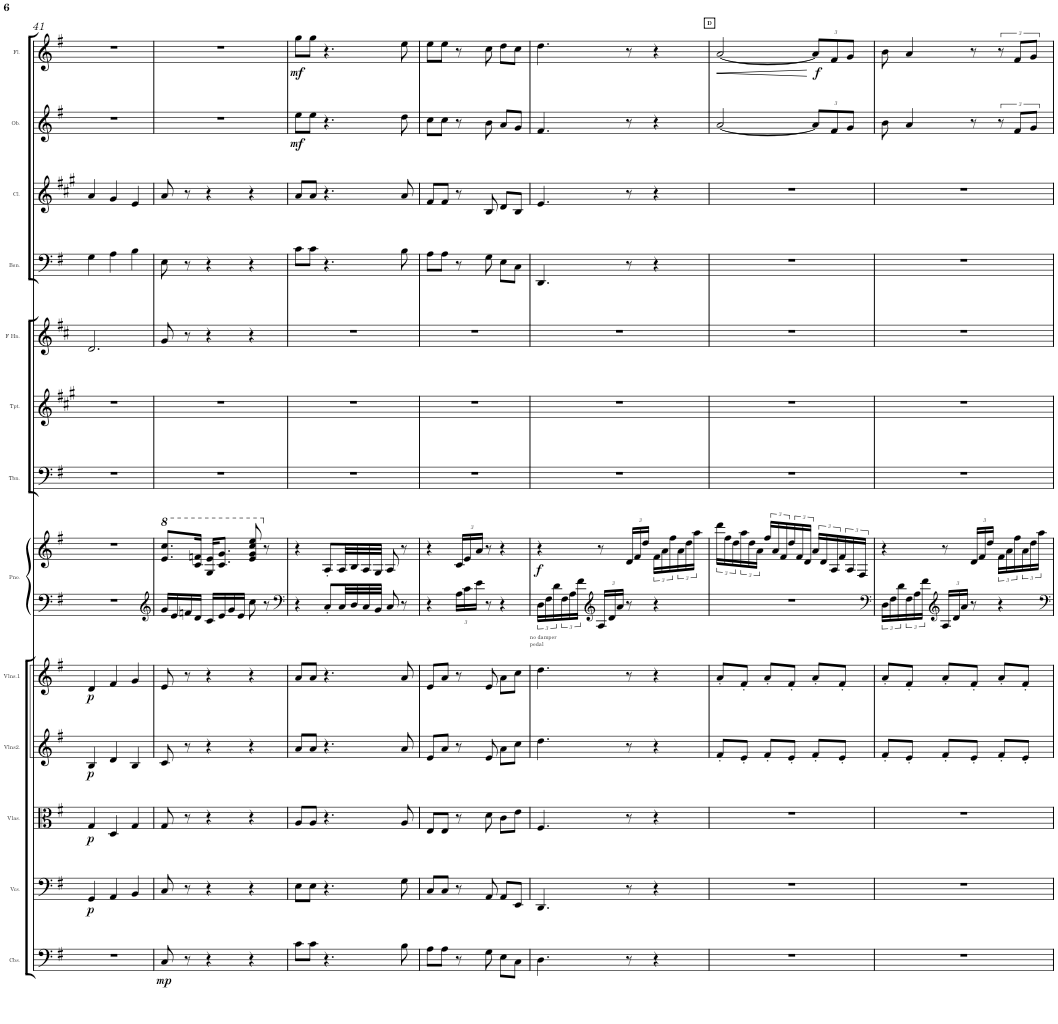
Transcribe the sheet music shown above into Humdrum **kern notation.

**kern	**dynam	**kern	**dynam	**kern	**dynam	**kern	**dynam	**kern	**dynam	**kern	**kern	**dynam	**kern	**kern	**kern	**kern	**kern	**kern	**dynam	**kern	**dynam
*part13	*part13	*part12	*part12	*part11	*part11	*part10	*part10	*part9	*part9	*part8	*part8	*part8	*part7	*part6	*part5	*part4	*part3	*part2	*part2	*part1	*part1
*staff14	*staff14	*staff13	*staff13	*staff12	*staff12	*staff11	*staff11	*staff10	*staff10	*staff9	*staff8	*staff8/9	*staff7	*staff6	*staff5	*staff4	*staff3	*staff2	*staff2	*staff1	*staff1
*I"Contrabass Section	*	*I"Violoncello Section	*	*I"Viola Section	*	*I"Violin Section2	*	*I"Violin Section1	*	*I"Grand Piano	*	*	*I"Trombone	*I"Trumpet	*I"French Horn	*I"Bassoon	*I"Clarinet	*I"Oboe	*	*I"Flute	*
*I'Cbs.	*	*I'Vcs.	*	*I'Vlas.	*	*I'Vlns2.	*	*I'Vlns.1	*	*I'Pno.	*	*	*I'Tbn.	*I'Tpt.	*I'F Hn.	*I'Bsn.	*I'Cl.	*I'Ob.	*	*I'Fl.	*
!!LO:PB:g=z
*clefF4	*	*clefF4	*	*clefC3	*	*clefG2	*	*clefG2	*	*clefF4	*clefG2	*	*clefF4	*clefG2	*clefG2	*clefF4	*clefG2	*clefG2	*	*clefG2	*
*Trd7c12	*	*	*	*	*	*	*	*	*	*	*	*	*	*Trd1c2	*Trd4c7	*	*Trd1c2	*	*	*	*
*k[f#]	*	*k[f#]	*	*k[f#]	*	*k[f#]	*	*k[f#]	*	*k[f#]	*k[f#]	*	*k[f#]	*k[f#c#g#]	*k[f#c#]	*k[f#]	*k[f#c#g#]	*k[f#]	*	*k[f#]	*
*G:	*	*G:	*	*G:	*	*G:	*	*G:	*	*G:	*G:	*	*G:	*A:	*D:	*G:	*A:	*G:	*	*G:	*
*M3/4	*	*M3/4	*	*M3/4	*	*M3/4	*	*M3/4	*	*M3/4	*M3/4	*	*M3/4	*M3/4	*M3/4	*M3/4	*M3/4	*M3/4	*	*M3/4	*
=41	=41	=41	=41	=41	=41	=41	=41	=41	=41	=41	=41	=41	=41	=41	=41	=41	=41	=41	=41	=41	=41
!	!	!	!LO:DY:b	!	!LO:DY:b	!	!LO:DY:b	!	!LO:DY:b	!	!	!	!	!	!	!	!	!	!	!	!
2.r	.	4GG/	p	4G/	p	4B/	p	4d/	p	2.r	2.r	.	2.r	2.r	2.d/	4G\	4a/	2.r	.	2.r	.
.	.	4AA/	.	4D/	.	4d/	.	4f#/	.	.	.	.	.	.	.	4A\	4g#/	.	.	.	.
.	.	4BB/	.	4G/	.	4B/	.	4g/	.	.	.	.	.	.	.	4B\	4e/	.	.	.	.
=42	=42	=42	=42	=42	=42	=42	=42	=42	=42	=42	=42	=42	=42	=42	=42	=42	=42	=42	=42	=42	=42
*	*	*	*	*	*	*	*	*	*	*clefG2	*	*	*	*	*	*	*	*	*	*	*
*	*	*	*	*	*	*	*	*	*	*	*8va	*	*	*	*	*	*	*	*	*	*
!	!LO:DY:b	!	!	!	!	!	!	!	!	!	!	!	!	!	!	!	!	!	!	!	!
8C/	mp	8C/	.	8G/	.	8c/	.	8e/	.	16g/LL	8.ee/ 8.ccc/L	.	2.r	2.r	8g/	8E\	8a/	2.r	.	2.r	.
.	.	.	.	.	.	.	.	.	.	16e/	.	.	.	.	.	.	.	.	.	.	.
8r	.	8r	.	8r	.	8r	.	8r	.	16fn/	.	.	.	.	8r	8r	8r	.	.	.	.
.	.	.	.	.	.	.	.	.	.	16d/JJ	16cc/ 16ffn/Jk	.	.	.	.	.	.	.	.	.	.
4r	.	4r	.	4r	.	4r	.	4r	.	16c/LL	16g/ 16ee/KL	.	.	.	4r	4r	4r	.	.	.	.
.	.	.	.	.	.	.	.	.	.	16e/	8.cc/ 8.gg/J	.	.	.	.	.	.	.	.	.	.
.	.	.	.	.	.	.	.	.	.	16g/	.	.	.	.	.	.	.	.	.	.	.
.	.	.	.	.	.	.	.	.	.	16e/JJ	.	.	.	.	.	.	.	.	.	.	.
4r	.	4r	.	4r	.	4r	.	4r	.	8cc\	8ee/ 8gg/ 8ccc/ 8eee/	.	.	.	4r	4r	4r	.	.	.	.
*	*	*	*	*	*	*	*	*	*	*	*X8va	*	*	*	*	*	*	*	*	*	*
.	.	.	.	.	.	.	.	.	.	8r	8r	.	.	.	.	.	.	.	.	.	.
=43	=43	=43	=43	=43	=43	=43	=43	=43	=43	=43	=43	=43	=43	=43	=43	=43	=43	=43	=43	=43	=43
*	*	*	*	*	*	*	*	*	*	*clefF4	*	*	*	*	*	*	*	*	*	*	*
!	!	!	!	!	!	!	!	!	!	!	!	!	!	!	!	!	!	!	!LO:DY:b	!	!LO:DY:b
8c\L	.	8E\L	.	8A/L	.	8a/L	.	8a/L	.	4r	4r	.	2.r	2.r	2.r	8c\L	8a/L	8ee\L	mf	8gg\L	mf
8c\J	.	8E\J	.	8A/J	.	8a/J	.	8a/J	.	.	.	.	.	.	.	8c\J	8a/J	8ee\J	.	8gg\J	.
4.r	.	4.r	.	4.r	.	4.r	.	4.r	.	8C'/L	8A'/L	.	.	.	.	4.r	4.r	4.r	.	4.r	.
.	.	.	.	.	.	.	.	.	.	32C/LL	32A/LL	.	.	.	.	.	.	.	.	.	.
.	.	.	.	.	.	.	.	.	.	32D/	32B/	.	.	.	.	.	.	.	.	.	.
.	.	.	.	.	.	.	.	.	.	32C/	32A/	.	.	.	.	.	.	.	.	.	.
.	.	.	.	.	.	.	.	.	.	32BB/JJJ	32G/JJJ	.	.	.	.	.	.	.	.	.	.
.	.	.	.	.	.	.	.	.	.	8C/	8A/	.	.	.	.	.	.	.	.	.	.
8B\	.	8G\	.	8A/	.	8a/	.	8a/	.	8r	8r	.	.	.	.	8B\	8a/	8dd\	.	8ee\	.
=44	=44	=44	=44	=44	=44	=44	=44	=44	=44	=44	=44	=44	=44	=44	=44	=44	=44	=44	=44	=44	=44
8A\L	.	8C/L	.	8E/L	.	8e/L	.	8e/L	.	4r	4r	.	2.r	2.r	2.r	8A\L	8f#/L	8cc\L	.	8ee\L	.
8A\J	.	8C/J	.	8E/J	.	8a/J	.	8a/J	.	.	.	.	.	.	.	8A\J	8f#/J	8cc\J	.	8ee\J	.
*	*	*	*	*	*	*	*	*	*	*Xbrackettup	*Xbrackettup	*	*	*	*	*	*	*	*	*	*
8r	.	8r	.	8r	.	8r	.	8r	.	24A\LL	24c/LL	.	.	.	.	8r	8r	8r	.	8r	.
.	.	.	.	.	.	.	.	.	.	24c\	24e/	.	.	.	.	.	.	.	.	.	.
.	.	.	.	.	.	.	.	.	.	24e\JJ	24a/JJ	.	.	.	.	.	.	.	.	.	.
8G\	.	8AA/	.	8d\	.	8e/	.	8e/	.	8r	8r	.	.	.	.	8G\	8B/	8b\	.	8cc\	.
8E\L	.	8AA/L	.	8c\L	.	8a\L	.	8a\L	.	4r	4r	.	.	.	.	8E\L	8d/L	8a/L	.	8dd\L	.
8C\J	.	8EE/J	.	8e\J	.	8cc\J	.	8cc\J	.	.	.	.	.	.	.	8C\J	8B/J	8g/J	.	8cc\J	.
=45	=45	=45	=45	=45	=45	=45	=45	=45	=45	=45	=45	=45	=45	=45	=45	=45	=45	=45	=45	=45	=45
*	*	*	*	*	*	*	*	*	*	*brackettup	*	*	*	*	*	*	*	*	*	*	*
!	!	!	!	!	!	!	!	!	!	!LO:TX:b:t=no damper	!	!	!	!	!	!	!	!	!	!	!
!	!	!	!	!	!	!	!	!	!	!LO:TX:b:t=pedal	!	!	!	!	!	!	!	!	!	!	!
!	!	!	!	!	!	!	!	!	!	!	!	!LO:DY:b	!	!	!	!	!	!	!	!	!
4.D\	.	4.DD/	.	4.F#/	.	4.dd\	.	4.dd\	.	24D\LL	4r	f	2.r	2.r	2.r	4.DD/	4.e/	4.f#/	.	4.dd\	.
.	.	.	.	.	.	.	.	.	.	24F#\	.	.	.	.	.	.	.	.	.	.	.
.	.	.	.	.	.	.	.	.	.	24d\	.	.	.	.	.	.	.	.	.	.	.
.	.	.	.	.	.	.	.	.	.	24F#\	.	.	.	.	.	.	.	.	.	.	.
.	.	.	.	.	.	.	.	.	.	24A\	.	.	.	.	.	.	.	.	.	.	.
.	.	.	.	.	.	.	.	.	.	24f#\JJ	.	.	.	.	.	.	.	.	.	.	.
*	*	*	*	*	*	*	*	*	*	*clefG2	*	*	*	*	*	*	*	*	*	*	*
*	*	*	*	*	*	*	*	*	*	*Xbrackettup	*	*	*	*	*	*	*	*	*	*	*
.	.	.	.	.	.	.	.	.	.	24A/LL	8r	.	.	.	.	.	.	.	.	.	.
.	.	.	.	.	.	.	.	.	.	24d/	.	.	.	.	.	.	.	.	.	.	.
.	.	.	.	.	.	.	.	.	.	24a/JJ	.	.	.	.	.	.	.	.	.	.	.
8r	.	8r	.	8r	.	8r	.	8r	.	8r	24d/LL	.	.	.	.	8r	8r	8r	.	8r	.
.	.	.	.	.	.	.	.	.	.	.	24f#/	.	.	.	.	.	.	.	.	.	.
.	.	.	.	.	.	.	.	.	.	.	24dd/JJ	.	.	.	.	.	.	.	.	.	.
*	*	*	*	*	*	*	*	*	*	*	*brackettup	*	*	*	*	*	*	*	*	*	*
4r	.	4r	.	4r	.	4r	.	4r	.	4r	24f#\LL	.	.	.	.	4r	4r	4r	.	4r	.
.	.	.	.	.	.	.	.	.	.	.	24a\	.	.	.	.	.	.	.	.	.	.
.	.	.	.	.	.	.	.	.	.	.	24ff#\	.	.	.	.	.	.	.	.	.	.
.	.	.	.	.	.	.	.	.	.	.	24a\	.	.	.	.	.	.	.	.	.	.
.	.	.	.	.	.	.	.	.	.	.	24dd\	.	.	.	.	.	.	.	.	.	.
.	.	.	.	.	.	.	.	.	.	.	24aa\JJ	.	.	.	.	.	.	.	.	.	.
!!LO:REH:place=s1:a:B:cj:t=D
=46	=46	=46	=46	=46	=46	=46	=46	=46	=46	=46	=46	=46	=46	=46	=46	=46	=46	=46	=46	=46	=46
!	!	!	!	!	!	!	!	!	!	!	!	!	!	!	!	!	!	!	!	!	!LO:HP:b
*	*	*	*	*	*	*	*	*	*	*	*	*	*	*	*	*	*	*	*	*^	*
2.r	.	2.r	.	2.r	.	8f#'/L	.	8a'/L	.	2.r	24ddd\LL	.	2.r	2.r	2.r	2.r	2.r	[2a/	.	[2a/	3ryy	<
.	.	.	.	.	.	.	.	.	.	.	24ff#\	.	.	.	.	.	.	.	.	.	.	.
.	.	.	.	.	.	.	.	.	.	.	24dd\	.	.	.	.	.	.	.	.	.	.	.
.	.	.	.	.	.	8e'/J	.	8f#'/J	.	.	24aa\	.	.	.	.	.	.	.	.	.	.	.
.	.	.	.	.	.	.	.	.	.	.	24dd\	.	.	.	.	.	.	.	.	.	.	.
.	.	.	.	.	.	.	.	.	.	.	24a\JJ	.	.	.	.	.	.	.	.	.	.	.
.	.	.	.	.	.	8f#'/L	.	8a'/L	.	.	24ff#/LL	.	.	.	.	.	.	.	.	.	.	.
.	.	.	.	.	.	.	.	.	.	.	24a/	.	.	.	.	.	.	.	.	.	.	.
.	.	.	.	.	.	.	.	.	.	.	24f#/	.	.	.	.	.	.	.	.	.	6ryy	.
.	.	.	.	.	.	8e'/J	.	8f#'/J	.	.	24dd/	.	.	.	.	.	.	.	.	.	.	.
.	.	.	.	.	.	.	.	.	.	.	24f#/	.	.	.	.	.	.	.	.	.	.	.
.	.	.	.	.	.	.	.	.	.	.	24d/JJ	.	.	.	.	.	.	.	.	.	.	.
*	*	*	*	*	*	*	*	*	*	*	*	*	*	*	*	*	*	*Xbrackettup	*	*Xbrackettup	*	*
.	.	.	.	.	.	8f#'/L	.	8a'/L	.	.	24a/LL	.	.	.	.	.	.	12a/L]	.	12a/L]	48ryy	[
!	!	!	!	!	!	!	!	!	!	!	!	!	!	!	!	!	!	!	!	!	!	!LO:DY:b
.	.	.	.	.	.	.	.	.	.	.	.	.	.	.	.	.	.	.	.	.	6ryy	f
.	.	.	.	.	.	.	.	.	.	.	24d/	.	.	.	.	.	.	.	.	.	.	.
.	.	.	.	.	.	.	.	.	.	.	24A/	.	.	.	.	.	.	12f#/	.	12f#/	.	.
.	.	.	.	.	.	8e'/J	.	8f#'/J	.	.	24f#/	.	.	.	.	.	.	.	.	.	.	.
.	.	.	.	.	.	.	.	.	.	.	24A/	.	.	.	.	.	.	12g/J	.	12g/J	.	.
.	.	.	.	.	.	.	.	.	.	.	.	.	.	.	.	.	.	.	.	.	24.ryy	.
.	.	.	.	.	.	.	.	.	.	.	24F#/JJ	.	.	.	.	.	.	.	.	.	.	.
*	*	*	*	*	*	*	*	*	*	*	*	*	*	*	*	*	*	*	*	*v	*v	*
=47	=47	=47	=47	=47	=47	=47	=47	=47	=47	=47	=47	=47	=47	=47	=47	=47	=47	=47	=47	=47	=47
*	*	*	*	*	*	*	*	*	*	*clefF4	*	*	*	*	*	*	*	*	*	*	*
*	*	*	*	*	*	*	*	*	*	*brackettup	*	*	*	*	*	*	*	*	*	*	*
2.r	.	2.r	.	2.r	.	8f#'/L	.	8a'/L	.	24D\LL	4r	.	2.r	2.r	2.r	2.r	2.r	8b\	.	8b\	.
.	.	.	.	.	.	.	.	.	.	24F#\	.	.	.	.	.	.	.	.	.	.	.
.	.	.	.	.	.	.	.	.	.	24d\	.	.	.	.	.	.	.	.	.	.	.
.	.	.	.	.	.	8e'/J	.	8f#'/J	.	24F#\	.	.	.	.	.	.	.	4a/	.	4a/	.
.	.	.	.	.	.	.	.	.	.	24A\	.	.	.	.	.	.	.	.	.	.	.
.	.	.	.	.	.	.	.	.	.	24f#\JJ	.	.	.	.	.	.	.	.	.	.	.
*	*	*	*	*	*	*	*	*	*	*clefG2	*	*	*	*	*	*	*	*	*	*	*
*	*	*	*	*	*	*	*	*	*	*Xbrackettup	*	*	*	*	*	*	*	*	*	*	*
.	.	.	.	.	.	8f#'/L	.	8a'/L	.	24A/LL	8r	.	.	.	.	.	.	.	.	.	.
.	.	.	.	.	.	.	.	.	.	24d/	.	.	.	.	.	.	.	.	.	.	.
.	.	.	.	.	.	.	.	.	.	24a/JJ	.	.	.	.	.	.	.	.	.	.	.
*	*	*	*	*	*	*	*	*	*	*	*Xbrackettup	*	*	*	*	*	*	*	*	*	*
.	.	.	.	.	.	8e'/J	.	8f#'/J	.	8r	24d/LL	.	.	.	.	.	.	8r	.	8r	.
.	.	.	.	.	.	.	.	.	.	.	24f#/	.	.	.	.	.	.	.	.	.	.
.	.	.	.	.	.	.	.	.	.	.	24dd/JJ	.	.	.	.	.	.	.	.	.	.
*	*	*	*	*	*	*	*	*	*	*	*brackettup	*	*	*	*	*	*	*brackettup	*	*brackettup	*
.	.	.	.	.	.	8f#'/L	.	8a'/L	.	4r	24f#\LL	.	.	.	.	.	.	12r	.	12r	.
.	.	.	.	.	.	.	.	.	.	.	24a\	.	.	.	.	.	.	.	.	.	.
.	.	.	.	.	.	.	.	.	.	.	24ff#\	.	.	.	.	.	.	12f#/L	.	12f#/L	.
.	.	.	.	.	.	8e'/J	.	8f#'/J	.	.	24a\	.	.	.	.	.	.	.	.	.	.
.	.	.	.	.	.	.	.	.	.	.	24dd\	.	.	.	.	.	.	12g/J	.	12g/J	.
.	.	.	.	.	.	.	.	.	.	.	24aa\JJ	.	.	.	.	.	.	.	.	.	.
=	=	=	=	=	=	=	=	=	=	=	=	=	=	=	=	=	=	=	=	=	=
*-	*-	*-	*-	*-	*-	*-	*-	*-	*-	*-	*-	*-	*-	*-	*-	*-	*-	*-	*-	*-	*-
